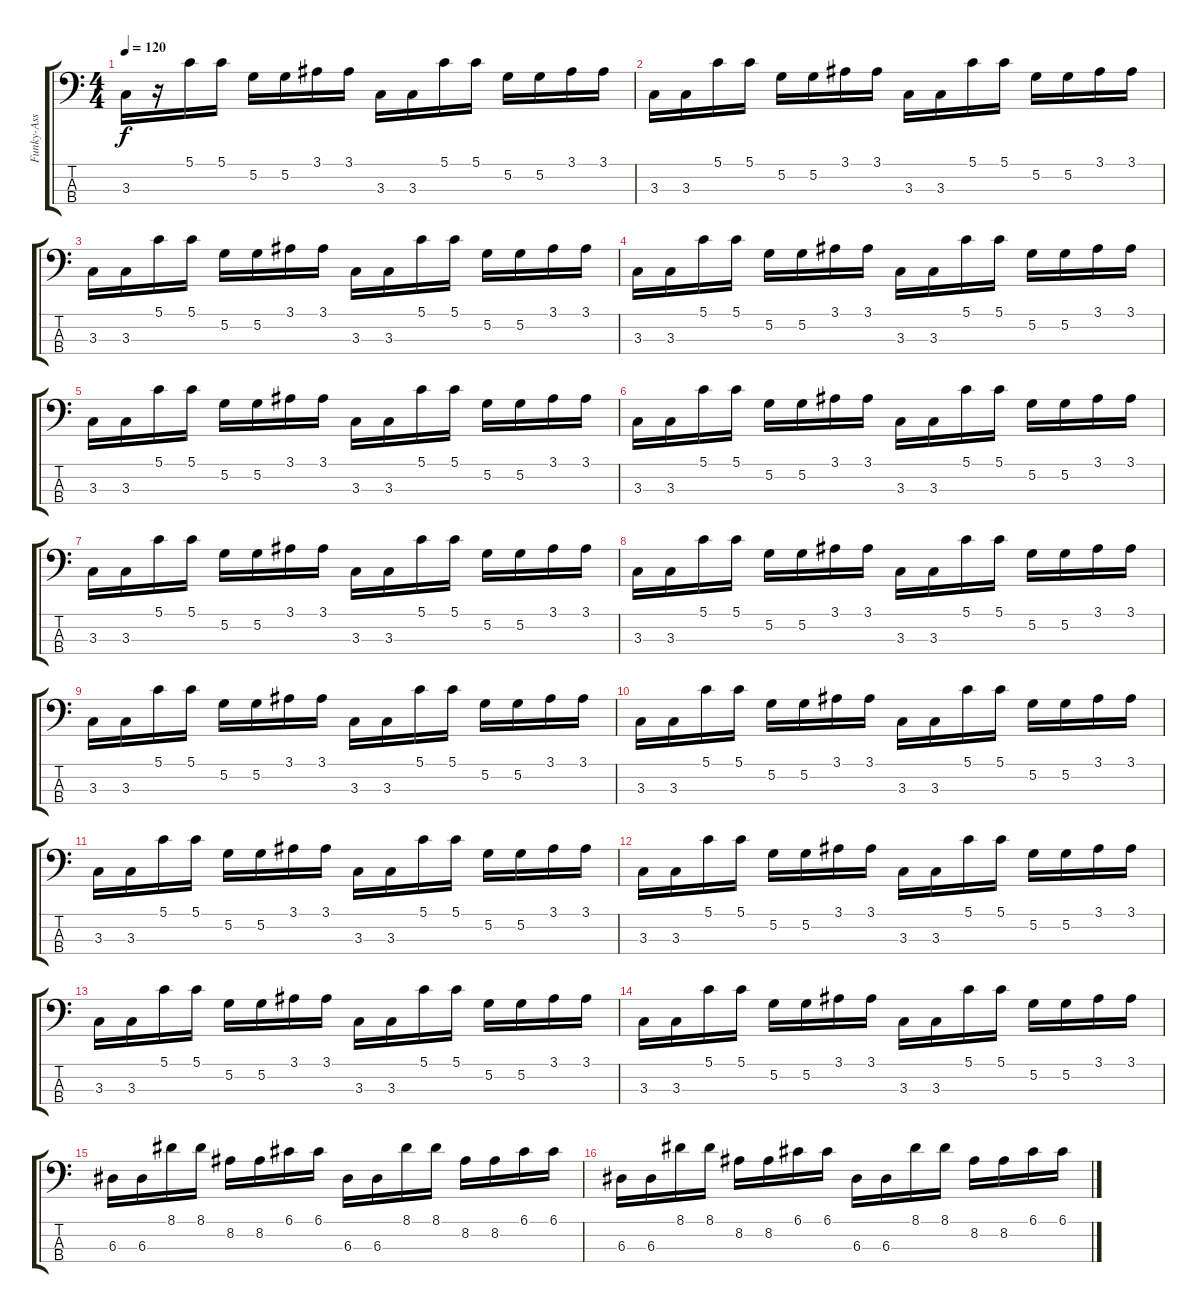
\track ("Funky-Ass Flea Bass" "Funky-Ass ") {instrument electricbassfinger}
\staff {score tabs}
\tuning (G2 D2 A1 E1) {hide}
\ts (4 4)
\tempo 120
\clef f4
\ks c
3.3.16{dy f instrument electricbassfinger} r.16 5.1.16 5.1.16 5.2.16 5.2.16 3.1.16 3.1.16 3.3.16 3.3.16 5.1.16 5.1.16 5.2.16 5.2.16 3.1.16 3.1.16 |
3.3.16 3.3.16 5.1.16 5.1.16 5.2.16 5.2.16 3.1.16 3.1.16 3.3.16 3.3.16 5.1.16 5.1.16 5.2.16 5.2.16 3.1.16 3.1.16 |
3.3.16 3.3.16 5.1.16 5.1.16 5.2.16 5.2.16 3.1.16 3.1.16 3.3.16 3.3.16 5.1.16 5.1.16 5.2.16 5.2.16 3.1.16 3.1.16 |
3.3.16 3.3.16 5.1.16 5.1.16 5.2.16 5.2.16 3.1.16 3.1.16 3.3.16 3.3.16 5.1.16 5.1.16 5.2.16 5.2.16 3.1.16 3.1.16 |
3.3.16 3.3.16 5.1.16 5.1.16 5.2.16 5.2.16 3.1.16 3.1.16 3.3.16 3.3.16 5.1.16 5.1.16 5.2.16 5.2.16 3.1.16 3.1.16 |
3.3.16 3.3.16 5.1.16 5.1.16 5.2.16 5.2.16 3.1.16 3.1.16 3.3.16 3.3.16 5.1.16 5.1.16 5.2.16 5.2.16 3.1.16 3.1.16 |
3.3.16 3.3.16 5.1.16 5.1.16 5.2.16 5.2.16 3.1.16 3.1.16 3.3.16 3.3.16 5.1.16 5.1.16 5.2.16 5.2.16 3.1.16 3.1.16 |
3.3.16 3.3.16 5.1.16 5.1.16 5.2.16 5.2.16 3.1.16 3.1.16 3.3.16 3.3.16 5.1.16 5.1.16 5.2.16 5.2.16 3.1.16 3.1.16 |
3.3.16 3.3.16 5.1.16 5.1.16 5.2.16 5.2.16 3.1.16 3.1.16 3.3.16 3.3.16 5.1.16 5.1.16 5.2.16 5.2.16 3.1.16 3.1.16 |
3.3.16 3.3.16 5.1.16 5.1.16 5.2.16 5.2.16 3.1.16 3.1.16 3.3.16 3.3.16 5.1.16 5.1.16 5.2.16 5.2.16 3.1.16 3.1.16 |
3.3.16 3.3.16 5.1.16 5.1.16 5.2.16 5.2.16 3.1.16 3.1.16 3.3.16 3.3.16 5.1.16 5.1.16 5.2.16 5.2.16 3.1.16 3.1.16 |
3.3.16 3.3.16 5.1.16 5.1.16 5.2.16 5.2.16 3.1.16 3.1.16 3.3.16 3.3.16 5.1.16 5.1.16 5.2.16 5.2.16 3.1.16 3.1.16 |
3.3.16 3.3.16 5.1.16 5.1.16 5.2.16 5.2.16 3.1.16 3.1.16 3.3.16 3.3.16 5.1.16 5.1.16 5.2.16 5.2.16 3.1.16 3.1.16 |
3.3.16 3.3.16 5.1.16 5.1.16 5.2.16 5.2.16 3.1.16 3.1.16 3.3.16 3.3.16 5.1.16 5.1.16 5.2.16 5.2.16 3.1.16 3.1.16 |
6.3.16 6.3.16 8.1.16 8.1.16 8.2.16 8.2.16 6.1.16 6.1.16 6.3.16 6.3.16 8.1.16 8.1.16 8.2.16 8.2.16 6.1.16 6.1.16 |
6.3.16 6.3.16 8.1.16 8.1.16 8.2.16 8.2.16 6.1.16 6.1.16 6.3.16 6.3.16 8.1.16 8.1.16 8.2.16 8.2.16 6.1.16 6.1.16
